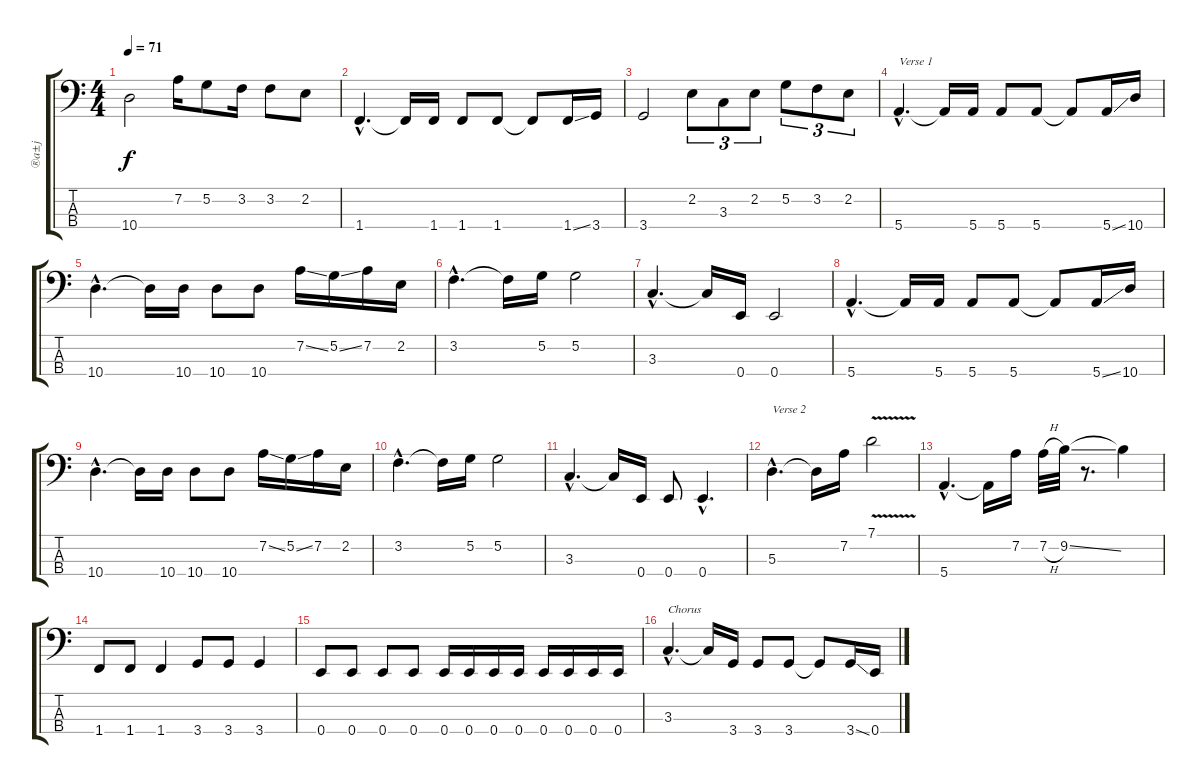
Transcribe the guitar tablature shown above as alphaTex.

\track ("®a±j" "®a±j") {instrument fretlessbass}
\staff {score tabs}
\tuning (G2 D2 A1 E1) {hide}
\ts (4 4)
\tempo 71
\clef f4
\ks c
10.4.2{dy f} 7.2.16 5.2.8 3.2.16 3.2.8 2.2.8 |
1.4{hac}.4{d} 1.4{t}.16 1.4.16 1.4.8 1.4.8 1.4{t}.8 1.4{ss}.16 3.4.16 |
3.4.2 2.2.8{tu (3 2)} 3.3.8{tu (3 2)} 2.2.8{tu (3 2)} 5.2.8{tu (3 2)} 3.2.8{tu (3 2)} 2.2.8{tu (3 2)} |
5.4{hac}.4{d txt "Verse 1"} 5.4{t}.16 5.4.16 5.4.8 5.4.8 5.4{t}.8 5.4{ss}.16 10.4.16 |
10.4{hac}.4{d} 10.4{t}.16 10.4.16 10.4.8 10.4.8 7.2{ss}.16 5.2{ss}.16 7.2.16 2.2.16 |
3.2{hac}.4{d} 3.2{t}.16 5.2.16 5.2.2 |
3.3{hac}.4{d} 3.3{t}.16 0.4.16 0.4.2 |
5.4{hac}.4{d} 5.4{t}.16 5.4.16 5.4.8 5.4.8 5.4{t}.8 5.4{ss}.16 10.4.16 |
10.4{hac}.4{d} 10.4{t}.16 10.4.16 10.4.8 10.4.8 7.2{ss}.16 5.2{ss}.16 7.2.16 2.2.16 |
3.2{hac}.4{d} 3.2{t}.16 5.2.16 5.2.2 |
3.3{hac}.4{d} 3.3{t}.16 0.4.16 0.4.8 0.4{hac}.4{d} |
5.3{hac}.4{d txt "Verse 2"} 5.3{t}.16 7.2.16 7.1{v}.2 |
5.4{hac}.4{d} 5.4{t}.16 7.2.16 7.2{h}.32 9.2{ss}.32 r.8{d} 9.2{t}.4 |
1.4.8 1.4.8 1.4.4 3.4.8 3.4.8 3.4.4 |
0.4.8 0.4.8 0.4.8 0.4.8 0.4.16 0.4.16 0.4.16 0.4.16 0.4.16 0.4.16 0.4.16 0.4.16 |
3.3{hac}.4{d txt "Chorus"} 3.3{t}.16 3.4.16 3.4.8 3.4.8 3.4{t}.8 3.4{ss}.16 0.4.16
